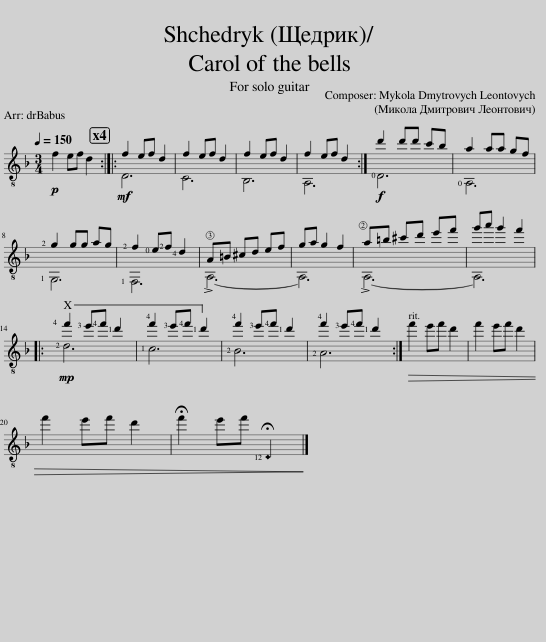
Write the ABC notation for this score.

X:1
%%score ( 1 2 )
L:1/8
Q:1/4=150
M:3/4
I:linebreak $
K:F
V:1 treble-8
V:2 treble-8
V:1
!p! f2 ef d2 ::!mf! f2 ef d2 | f2 ef d2 | f2 ef d2 | f2 ef d2 :| %5
!f! d'2 d'd' c'b | a2 aa gf |$ !2!g2 gg ag | !2!f2 !0!e!2!f !4!d2 | !3!A=B ^cd ef | %10
 ga g2 f2 | !2!a=b ^c'd' e'f' | g'a' g'2 f'2 |:$!mp! !4!f'2 !3!e'!4!f' !1!d'2 | !4!f'2 !3!e'!4!f' !1!d'2 | %15
 !4!f'2 !3!e'!4!f' !1!d'2 | !4!f'2 !3!e'!4!f' !1!d'2 :|!>(! f'2 e'f' d'2 |!p! f'2 e'f' d'2 |$!pp! f'2 e'f' d'2 | %20
 !fermata!f'2[Q:1/4=80] e'f'!mf! !fermata!!12!D2!>)! |] %21
V:2
 x6 :: D6 | C6 | B,6 | A,6 :| %5
 !0!D6 | !0!A,6 |$ !1!G,6 | !1!F,6 | !>!A,6- | %10
 A,6 | !>!A,6- | A,6 |:$ !2!d6 | !1!c6 | %15
 !2!B6 | !2!A6 :| x6 | x6 |$ x6 | %20
 x6 |] %21
